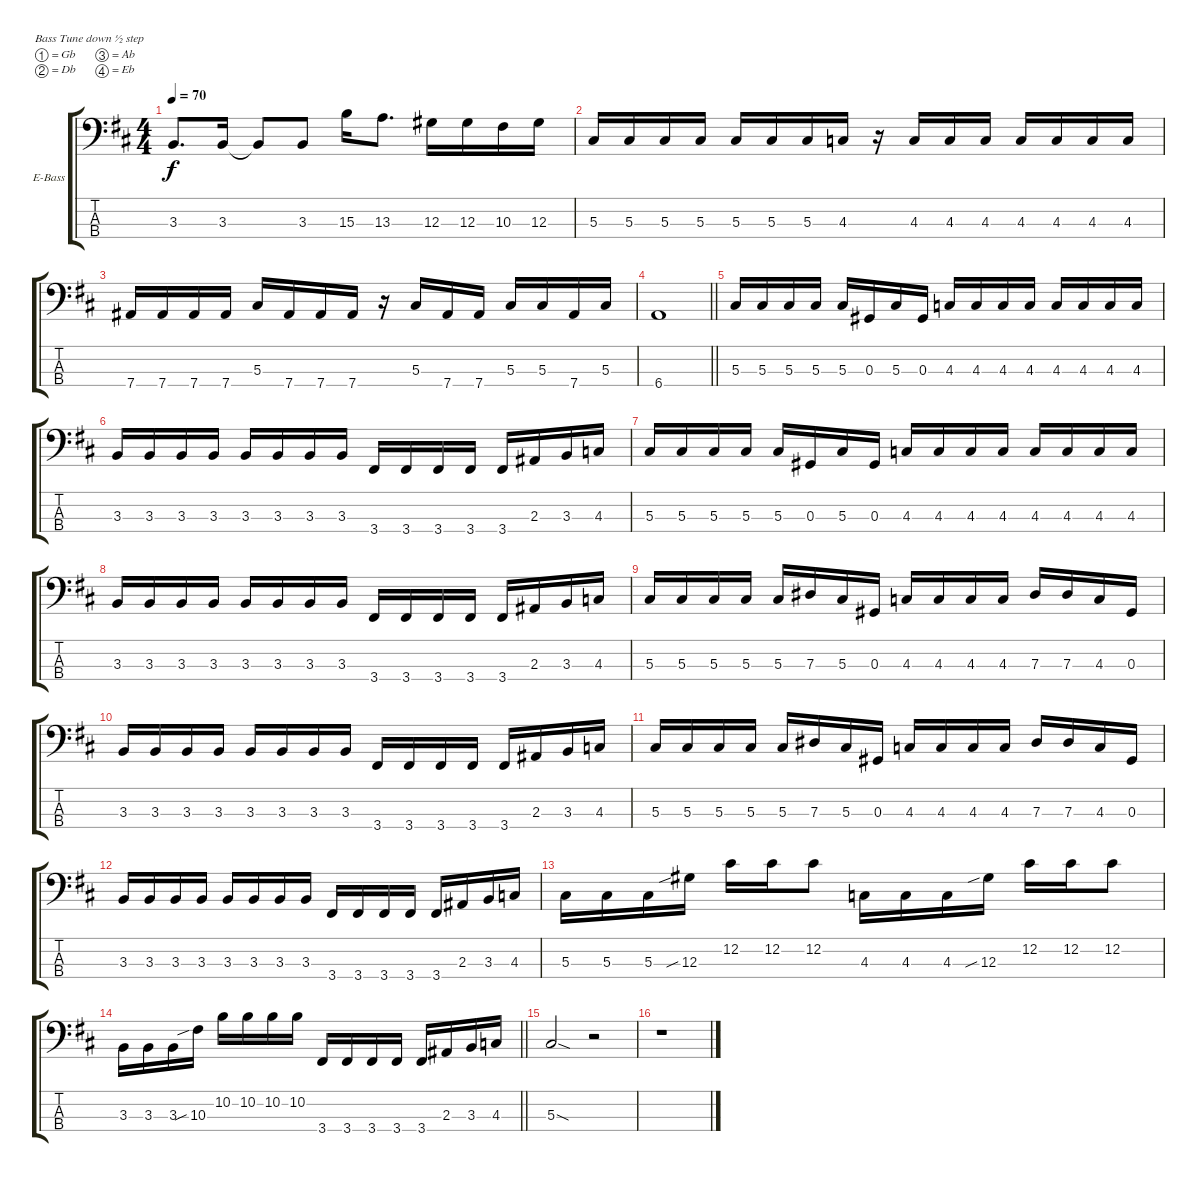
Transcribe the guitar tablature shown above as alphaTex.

\bracketExtendMode groupsimilarinstruments
\firstSystemTrackNameOrientation horizontal
\otherSystemsTrackNameOrientation horizontal
\track ("Untitled" "E-Bass") {instrument electricbassfinger}
\staff {score tabs}
\tuning (Gb2 Db2 Ab1 Eb1)
\ts (4 4)
\tempo 70
\clef f4
\ks d
3.3.8{d dy f} 3.3.16 3.3{t}.8 3.3.8 15.3.16 13.3.8{d} 12.3.16 12.3.16 10.3.16 12.3.16 |
5.3.16 5.3.16 5.3.16 5.3.16 5.3.16 5.3.16 5.3.16 4.3.16 r.16 4.3.16 4.3.16 4.3.16 4.3.16 4.3.16 4.3.16 4.3.16 |
7.4.16 7.4.16 7.4.16 7.4.16 5.3.16 7.4.16 7.4.16 7.4.16 r.16 5.3.16 7.4.16 7.4.16 5.3.16 5.3.16 7.4.16 5.3.16 |
\barLineRight lightlight
6.4.1 |
\section ("" " ")
5.3.16 5.3.16 5.3.16 5.3.16 5.3.16 0.3.16 5.3.16 0.3.16 4.3.16 4.3.16 4.3.16 4.3.16 4.3.16 4.3.16 4.3.16 4.3.16 |
3.3.16 3.3.16 3.3.16 3.3.16 3.3.16 3.3.16 3.3.16 3.3.16 3.4.16 3.4.16 3.4.16 3.4.16 3.4.16 2.3.16 3.3.16 4.3.16 |
5.3.16 5.3.16 5.3.16 5.3.16 5.3.16 0.3.16 5.3.16 0.3.16 4.3.16 4.3.16 4.3.16 4.3.16 4.3.16 4.3.16 4.3.16 4.3.16 |
3.3.16 3.3.16 3.3.16 3.3.16 3.3.16 3.3.16 3.3.16 3.3.16 3.4.16 3.4.16 3.4.16 3.4.16 3.4.16 2.3.16 3.3.16 4.3.16 |
5.3.16 5.3.16 5.3.16 5.3.16 5.3.16 7.3.16 5.3.16 0.3.16 4.3.16 4.3.16 4.3.16 4.3.16 7.3.16 7.3.16 4.3.16 0.3.16 |
3.3.16 3.3.16 3.3.16 3.3.16 3.3.16 3.3.16 3.3.16 3.3.16 3.4.16 3.4.16 3.4.16 3.4.16 3.4.16 2.3.16 3.3.16 4.3.16 |
5.3.16 5.3.16 5.3.16 5.3.16 5.3.16 7.3.16 5.3.16 0.3.16 4.3.16 4.3.16 4.3.16 4.3.16 7.3.16 7.3.16 4.3.16 0.3.16 |
3.3.16 3.3.16 3.3.16 3.3.16 3.3.16 3.3.16 3.3.16 3.3.16 3.4.16 3.4.16 3.4.16 3.4.16 3.4.16 2.3.16 3.3.16 4.3.16 |
5.3.16 5.3.16 5.3.16 12.3{sib}.16 12.2.16 12.2.16 12.2.8 4.3.16 4.3.16 4.3.16 12.3{sib}.16 12.2.16 12.2.16 12.2.8 |
\barLineRight lightlight
3.3.16 3.3.16 3.3.16 10.3{sib}.16 10.2.16 10.2.16 10.2.16 10.2.16 3.4.16 3.4.16 3.4.16 3.4.16 3.4.16 2.3.16 3.3.16 4.3.16 |
5.3{sod}.2 r.2 |
r.1
